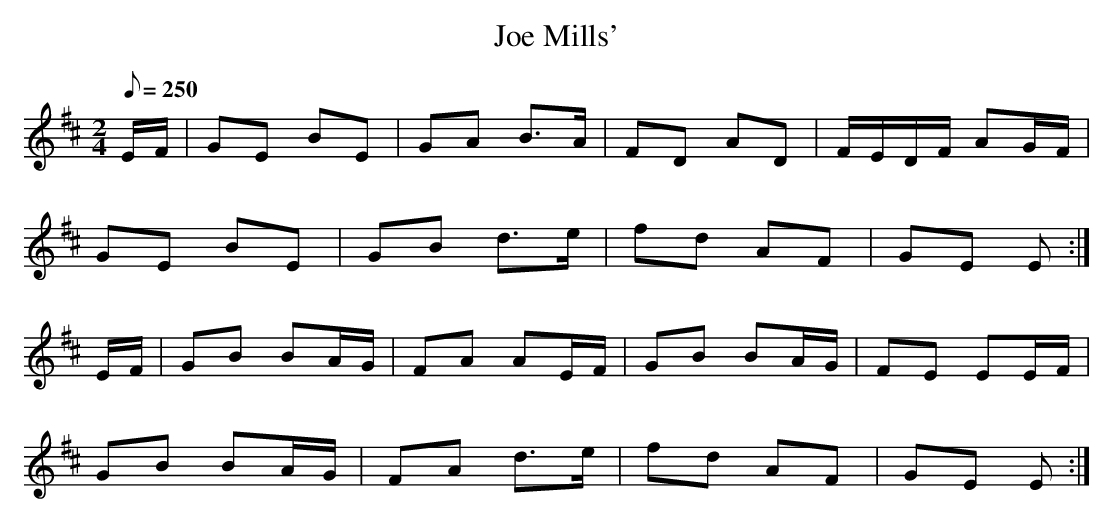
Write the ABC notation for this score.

X:1
T: Joe Mills'
L: 1/8
M: 2/4
Q: 250
K: Edor
E/F/ | GE BE | GA B>A | FD AD | F/E/D/F/ AG/F/ |
GE BE | GB d>e | fd AF | GE E :|
E/F/ | GB BA/G/ | FA AE/F/ | GB BA/G/ | FE EE/F/ |
GB BA/G/ | FA d>e | fd AF | GE E :|
